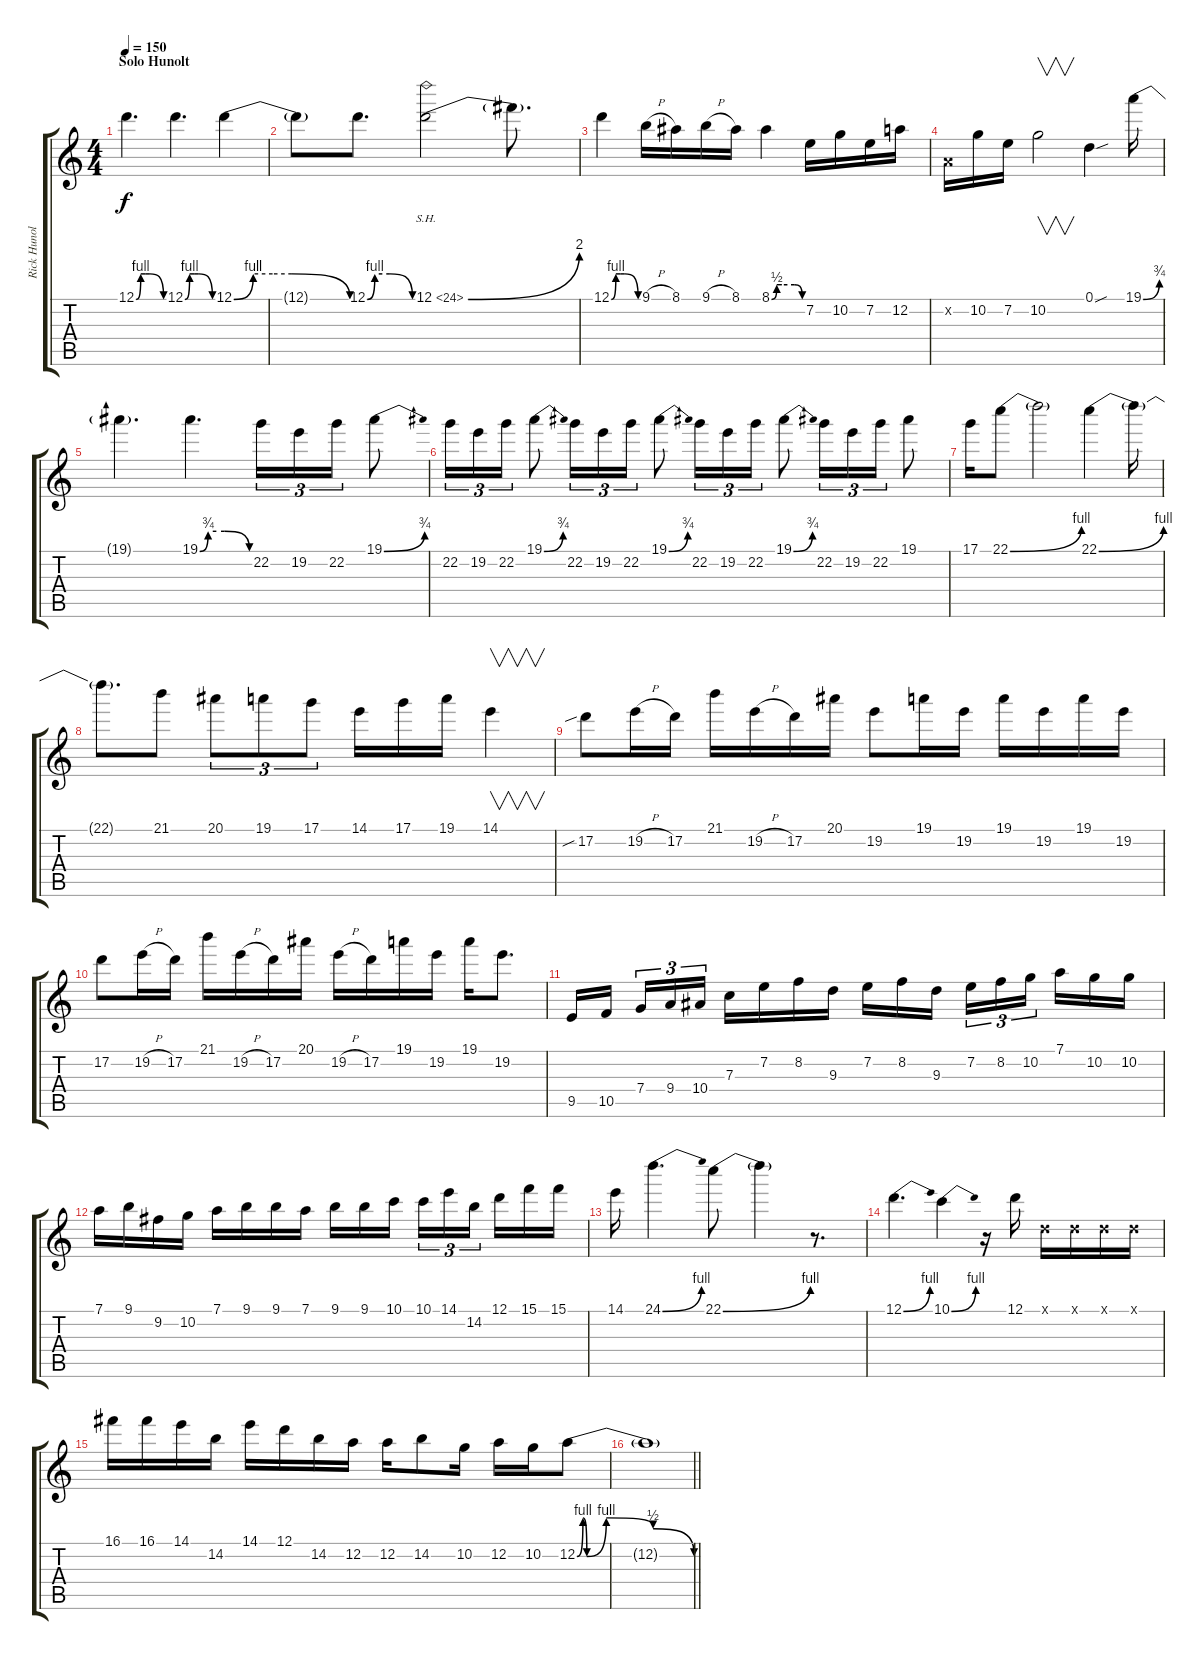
\track ("Rick Hunolt" "Rick Hunol") {instrument distortionguitar}
\staff {score tabs}
\tuning (D4 A3 F3 C3 G2 D2) {hide}
\ts (4 4)
\section ("" "Solo Hunolt")
\tempo 150
\clef g2
\ks c
12.1{be (custom 0 0 10 4 20 4 30 4 60 0)}.4{d dy f} 12.1{be (custom 0 0 10 4 20 4 30 4 60 0)}.4{d} 12.1{be (custom 0 0 10 4 20 4 30 4 60 0)}.4 |
12.1{t}.8 12.1{be (custom 0 0 10 4 20 4 30 4 60 0)}.8{d} 12.1{be (bend 0 0 60 8) sh 12}.2 12.1{t}.8{d} |
12.1{be (custom 0 0 10 4 20 4 30 4 60 0)}.4 9.1{h}.16 8.1.16 9.1{h}.16 8.1.16 8.1{be (custom 0 0 10 2 20 2 45 2 60 0)}.4 7.2.16 10.2.16 7.2.16 12.2.16 |
0.2{x}.16 10.2.16 7.2.16 10.2.2{v} 0.1{sou}.4 19.1{be (bend 0 0 60 3)}.16 |
19.1{t}.4{d} 19.1{be (custom 0 0 10 3 20 3 30 3 60 0)}.4{d} 22.2.16{tu (3 2)} 19.2.16{tu (3 2)} 22.2.16{tu (3 2)} 19.1{be (bend 0 0 60 3)}.8 |
22.2.16{tu (3 2)} 19.2.16{tu (3 2)} 22.2.16{tu (3 2)} 19.1{be (bend 0 0 60 3)}.8 22.2.16{tu (3 2)} 19.2.16{tu (3 2)} 22.2.16{tu (3 2)} 19.1{be (bend 0 0 60 3)}.8 22.2.16{tu (3 2)} 19.2.16{tu (3 2)} 22.2.16{tu (3 2)} 19.1{be (bend 0 0 60 3)}.8 22.2.16{tu (3 2)} 19.2.16{tu (3 2)} 22.2.16{tu (3 2)} 19.1.8 |
17.1.16 22.1{be (bend 0 0 60 4)}.8 22.1{t}.2 22.1{be (bend 0 0 60 4)}.4 22.1{t}.16 |
22.1{t}.8{d} 21.1.8 20.1.8{tu (3 2)} 19.1.8{tu (3 2)} 17.1.8{tu (3 2)} 14.1.16 17.1.16 19.1.16 14.1.4{v} |
17.2{sib}.8 19.2{h}.16 17.2.16 21.1.16 19.2{h}.16 17.2.16 20.1.16 19.2.8 19.1.16 19.2.16 19.1.16 19.2.16 19.1.16 19.2.16 |
17.2.8 19.2{h}.16 17.2.16 21.1.16 19.2{h}.16 17.2.16 20.1.16 19.2{h}.16 17.2.16 19.1.16 19.2.16 19.1.16 19.2.8{d} |
9.5.16 10.5.16{beam splitsecondary} 7.4.16{tu (3 2)} 9.4.16{tu (3 2)} 10.4.16{tu (3 2)} 7.3.16 7.2.16 8.2.16 9.3.16 7.2.16 8.2.16 9.3.16{beam splitsecondary} 7.2.16{tu (3 2)} 8.2.16{tu (3 2)} 10.2.16{tu (3 2) beam splitsecondary} 7.1.16 10.2.16 10.2.16 |
7.1.16 9.1.16 9.2.16 10.2.16 7.1.16 9.1.16 9.1.16 7.1.16 9.1.16 9.1.16 10.1.16{beam splitsecondary} 10.1.16{tu (3 2)} 14.1.16{tu (3 2)} 14.2.16{tu (3 2) beam splitsecondary} 12.1.16 15.1.16 15.1.16 |
14.1.16 24.1{be (bend 0 0 60 4)}.4{d} 22.1{be (bend 0 0 60 4)}.8 22.1{t}.4 r.8{d} |
12.1{be (bend 0 0 60 4)}.4{d} 10.1{be (bend 0 0 60 4)}.4 r.16 12.1.16 0.1{x}.16 0.1{x}.16 0.1{x}.16 0.1{x}.16 |
16.1.16 16.1.16 14.1.16 14.2.16 14.1.16 12.1.16 14.2.16 12.2.16 12.2.16 14.2.8 10.2.16 12.2.16 10.2.16 12.2{be (custom 0 0 3 4 5 0 15 4 39 2 60 0)}.8 |
\barLineRight lightlight
12.2{t}.1
